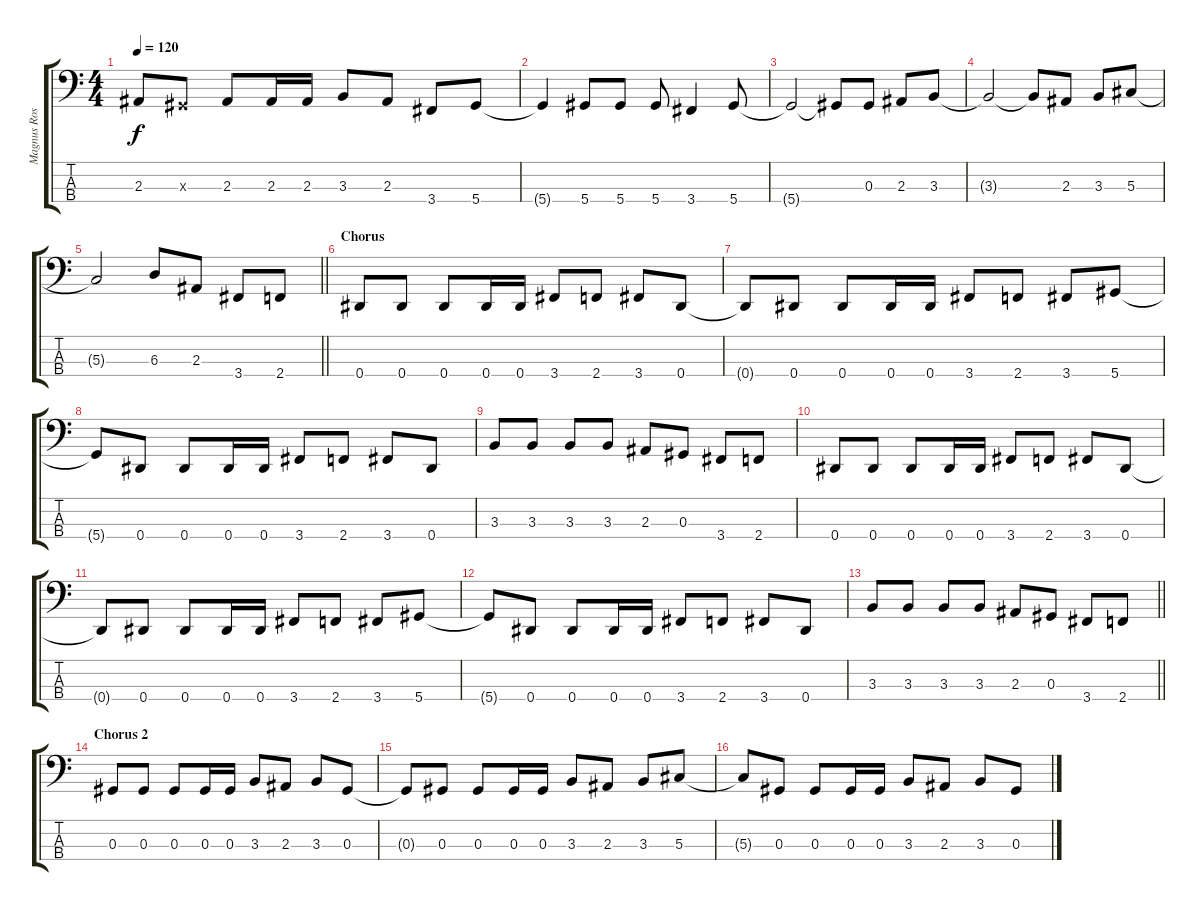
\track ("Magnus Rosen" "Magnus Ros") {instrument electricbassfinger}
\staff {score tabs}
\tuning (Gb2 Db2 Ab1 Eb1) {hide}
\ts (4 4)
\tempo 120
\clef f4
\ks c
2.3{t}.8{dy f} 0.3{x}.8 2.3.8 2.3.16 2.3.16 3.3.8 2.3.8 3.4.8 5.4.8 |
5.4{t}.4 5.4.8 5.4.8 5.4.8 3.4.4 5.4.8 |
5.4{t}.2 5.4{t}.8 0.3.8 2.3.8 3.3.8 |
3.3{t}.2 3.3{t}.8 2.3.8 3.3.8 5.3.8 |
\barLineRight lightlight
5.3{t}.2 6.3.8 2.3.8 3.4.8 2.4.8 |
\section ("" "Chorus")
0.4.8 0.4.8 0.4.8 0.4.16 0.4.16 3.4.8 2.4.8 3.4.8 0.4.8 |
0.4{t}.8 0.4.8 0.4.8 0.4.16 0.4.16 3.4.8 2.4.8 3.4.8 5.4.8 |
5.4{t}.8 0.4.8 0.4.8 0.4.16 0.4.16 3.4.8 2.4.8 3.4.8 0.4.8 |
3.3.8 3.3.8 3.3.8 3.3.8 2.3.8 0.3.8 3.4.8 2.4.8 |
0.4.8 0.4.8 0.4.8 0.4.16 0.4.16 3.4.8 2.4.8 3.4.8 0.4.8 |
0.4{t}.8 0.4.8 0.4.8 0.4.16 0.4.16 3.4.8 2.4.8 3.4.8 5.4.8 |
5.4{t}.8 0.4.8 0.4.8 0.4.16 0.4.16 3.4.8 2.4.8 3.4.8 0.4.8 |
\barLineRight lightlight
3.3.8 3.3.8 3.3.8 3.3.8 2.3.8 0.3.8 3.4.8 2.4.8 |
\section ("" "Chorus 2")
0.3.8 0.3.8 0.3.8 0.3.16 0.3.16 3.3.8 2.3.8 3.3.8 0.3.8 |
0.3{t}.8 0.3.8 0.3.8 0.3.16 0.3.16 3.3.8 2.3.8 3.3.8 5.3.8 |
5.3{t}.8 0.3.8 0.3.8 0.3.16 0.3.16 3.3.8 2.3.8 3.3.8 0.3.8
